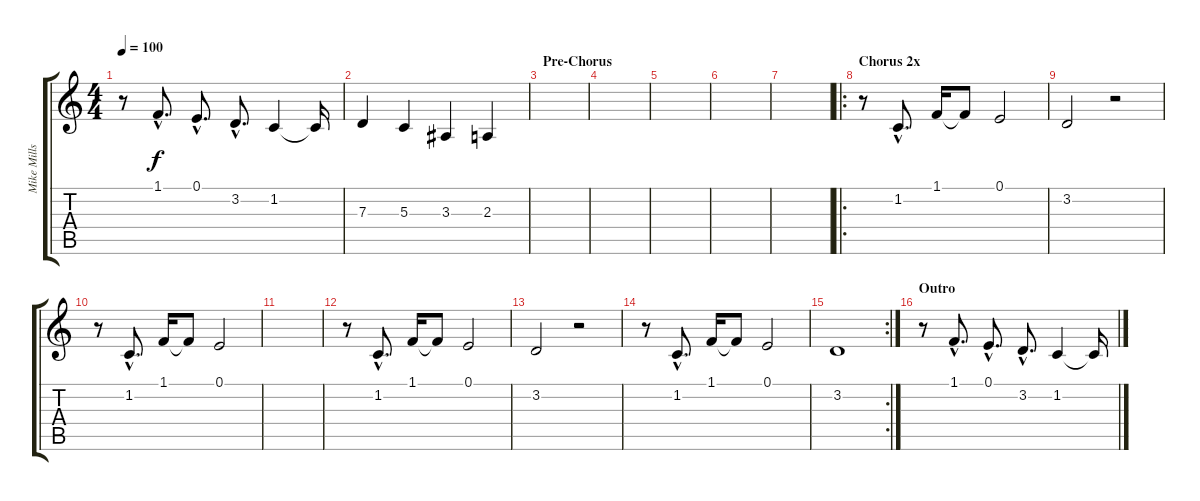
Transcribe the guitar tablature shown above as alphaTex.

\track ("Mike Mills (Backing Vocals)" "Mike Mills") {instrument lead6voice}
\staff {score tabs}
\tuning (E4 B3 G3 D3 A2 E2) {hide}
\ts (4 4)
\tempo 100
\clef g2
\ks c
r.8{dy f} 1.1{hac}.8{d} 0.1{hac}.8{d} 3.2{hac}.8{d} 1.2.4 1.2{t}.16 |
7.3.4 5.3.4 3.3.4 2.3.4 |
\section ("" "Pre-Chorus")
|
|
|
|
|
\ro
\section ("" "Chorus 2x")
r.8 1.2{hac}.8{d} 1.1.16 1.1{t}.8 0.1.2 |
3.2.2 r.2 |
r.8 1.2{hac}.8{d} 1.1.16 1.1{t}.8 0.1.2 |
|
r.8 1.2{hac}.8{d} 1.1.16 1.1{t}.8 0.1.2 |
3.2.2 r.2 |
r.8 1.2{hac}.8{d} 1.1.16 1.1{t}.8 0.1.2 |
\rc 2
3.2.1 |
\section ("" "Outro")
r.8 1.1{hac}.8{d} 0.1{hac}.8{d} 3.2{hac}.8{d} 1.2.4 1.2{t}.16
